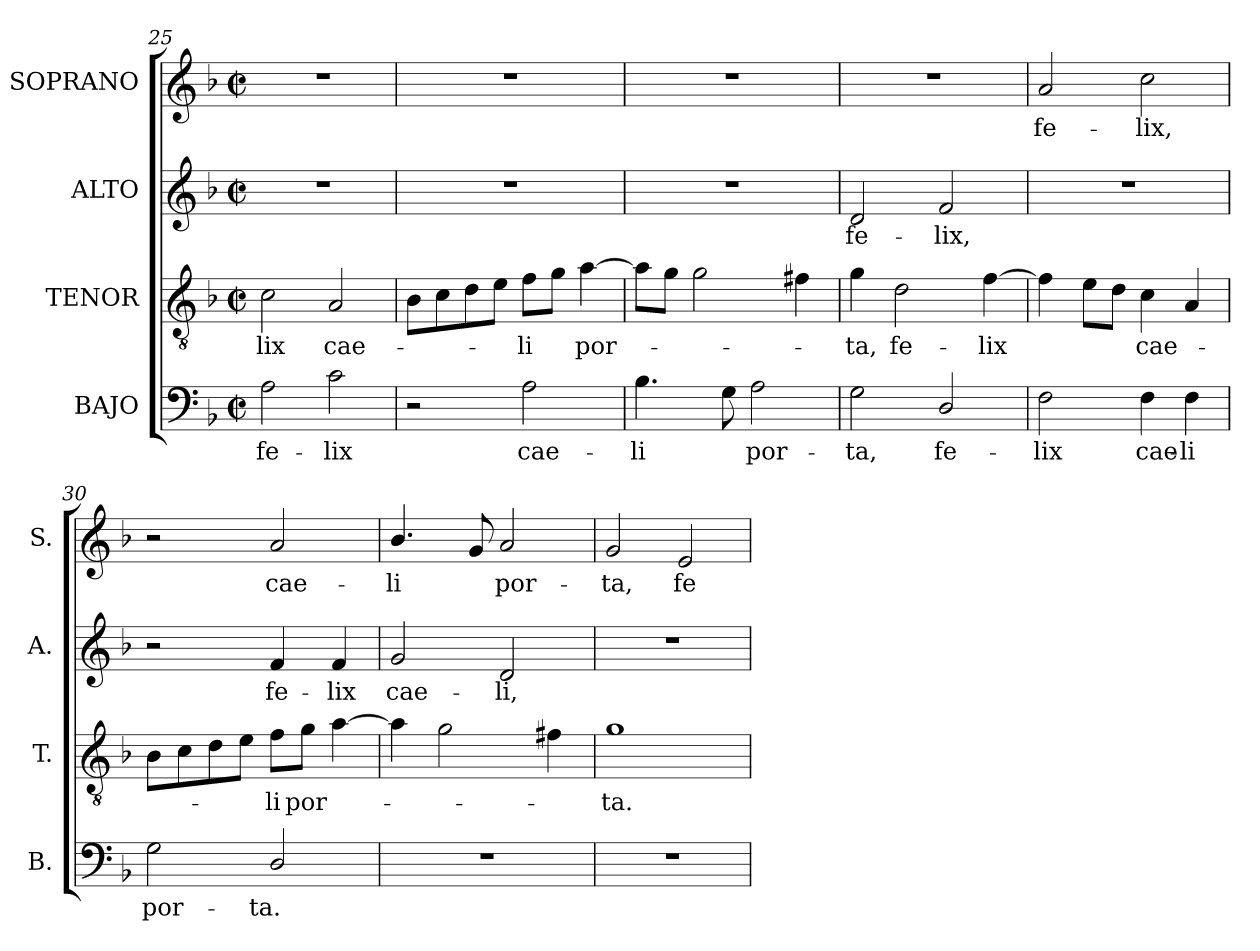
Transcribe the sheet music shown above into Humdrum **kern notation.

**kern	**text	**kern	**text	**kern	**text	**kern	**text
*part4	*part4	*part3	*part3	*part2	*part2	*part1	*part1
*staff4	*staff4	*staff3	*staff3	*staff2	*staff2	*staff1	*staff1
*I"BAJO	*	*I"TENOR	*	*I"ALTO	*	*I"SOPRANO	*
*I'B.	*	*I'T.	*	*I'A.	*	*I'S.	*
*clefF4	*	*clefGv2	*	*clefG2	*	*clefG2	*
*	*	*ITrd7c12	*	*	*	*	*
*k[b-]	*	*k[b-]	*	*k[b-]	*	*k[b-]	*
*F:	*	*F:	*	*F:	*	*F:	*
*M2/2	*	*M2/2	*	*M2/2	*	*M2/2	*
*met(c|)	*	*met(c|)	*	*met(c|)	*	*met(c|)	*
=25	=25	=25	=25	=25	=25	=25	=25
!	!LO:LY:b:color=#000000	!	!	!	!	!	!
!	!	!	!LO:LY:b:color=#000000	!	!	!	!
2Ai\	fe-	2Ci\	-lix	1r	.	1r	.
!	!LO:LY:b:color=#000000	!	!	!	!	!	!
!	!	!	!LO:LY:b:color=#000000	!	!	!	!
2ci\	-lix	2AAi/	cae-	.	.	.	.
=26	=26	=26	=26	=26	=26	=26	=26
2r	.	8BB-i\L	.	1r	.	1r	.
.	.	8Ci\	.	.	.	.	.
.	.	8Di\	.	.	.	.	.
.	.	8Ei\J	.	.	.	.	.
!	!LO:LY:b:color=#000000	!	!	!	!	!	!
!	!	!	!LO:LY:b:color=#000000	!	!	!	!
2Ai\	cae-	8Fi\L	-li	.	.	.	.
.	.	8Gi\J	.	.	.	.	.
!	!	!	!LO:LY:b:color=#000000	!	!	!	!
.	.	[4Ai\	por-	.	.	.	.
=27	=27	=27	=27	=27	=27	=27	=27
!	!LO:LY:b:color=#000000	!	!	!	!	!	!
4.B-i\	-li	8Ai\L]	.	1r	.	1r	.
.	.	8Gi\J	.	.	.	.	.
.	.	2Gi\	.	.	.	.	.
8Gi\	.	.	.	.	.	.	.
!	!LO:LY:b:color=#000000	!	!	!	!	!	!
2Ai\	por-	.	.	.	.	.	.
.	.	4F#Xi\	.	.	.	.	.
=28	=28	=28	=28	=28	=28	=28	=28
!	!LO:LY:b:color=#000000	!	!	!	!	!	!
!	!	!	!LO:LY:b:color=#000000	!	!	!	!
!	!	!	!	!	!LO:LY:b:color=#000000	!	!
2Gi\	-ta,	4Gi\	-ta,	2di/	fe-	1r	.
!	!	!	!LO:LY:b:color=#000000	!	!	!	!
.	.	2Di\	fe-	.	.	.	.
!	!LO:LY:b:color=#000000	!	!	!	!	!	!
!	!	!	!	!	!LO:LY:b:color=#000000	!	!
2Di/	fe-	.	.	2fi/	-lix,	.	.
!	!	!	!LO:LY:b:color=#000000	!	!	!	!
.	.	[4Fi\	-lix	.	.	.	.
!!LO:LB:g=z
=29	=29	=29	=29	=29	=29	=29	=29
!	!LO:LY:b:color=#000000	!	!	!	!	!	!
!	!	!	!	!	!	!	!LO:LY:b:color=#000000
2Fi\	-lix	4Fi\]	.	1r	.	2ai/	fe-
.	.	8Ei\L	.	.	.	.	.
.	.	8Di\J	.	.	.	.	.
!	!LO:LY:b:color=#000000	!	!	!	!	!	!
!	!	!	!LO:LY:b:color=#000000	!	!	!	!
!	!	!	!	!	!	!	!LO:LY:b:color=#000000
4Fi\	cae-	4Ci\	cae-	.	.	2cci\	-lix,
!	!LO:LY:b:color=#000000	!	!	!	!	!	!
4Fi\	-li	4AAi/	.	.	.	.	.
=30	=30	=30	=30	=30	=30	=30	=30
!	!LO:LY:b:color=#000000	!	!	!	!	!	!
2Gi\	por-	8BB-i\L	.	2r	.	2r	.
.	.	8Ci\	.	.	.	.	.
.	.	8Di\	.	.	.	.	.
.	.	8Ei\J	.	.	.	.	.
!	!LO:LY:b:color=#000000	!	!	!	!	!	!
!	!	!	!LO:LY:b:color=#000000	!	!	!	!
!	!	!	!	!	!LO:LY:b:color=#000000	!	!
!	!	!	!	!	!	!	!LO:LY:b:color=#000000
2Di/	-ta.	8Fi\L	-li	4fi/	fe-	2ai/	cae-
!	!	!	!LO:LY:b:color=#000000	!	!	!	!
.	.	8Gi\J	por-	.	.	.	.
!	!	!	!	!	!LO:LY:b:color=#000000	!	!
.	.	[4Ai\	.	4fi/	-lix	.	.
=31	=31	=31	=31	=31	=31	=31	=31
!	!	!	!	!	!LO:LY:b:color=#000000	!	!
!	!	!	!	!	!	!	!LO:LY:b:color=#000000
1r	.	4Ai\]	.	2gi/	cae-	4.b-i/	-li
.	.	2Gi\	.	.	.	.	.
.	.	.	.	.	.	8gi/	.
!	!	!	!	!	!LO:LY:b:color=#000000	!	!
!	!	!	!	!	!	!	!LO:LY:b:color=#000000
.	.	.	.	2di/	-li,	2ai/	por-
.	.	4F#Xi\	.	.	.	.	.
=32	=32	=32	=32	=32	=32	=32	=32
!	!	!	!LO:LY:b:color=#000000	!	!	!	!
!	!	!	!	!	!	!	!LO:LY:b:color=#000000
1r	.	1Gi	-ta.	1r	.	2gi/	-ta,
!	!	!	!	!	!	!	!LO:LY:b:color=#000000
.	.	.	.	.	.	2ei/	fe-
=	=	=	=	=	=	=	=
*-	*-	*-	*-	*-	*-	*-	*-
